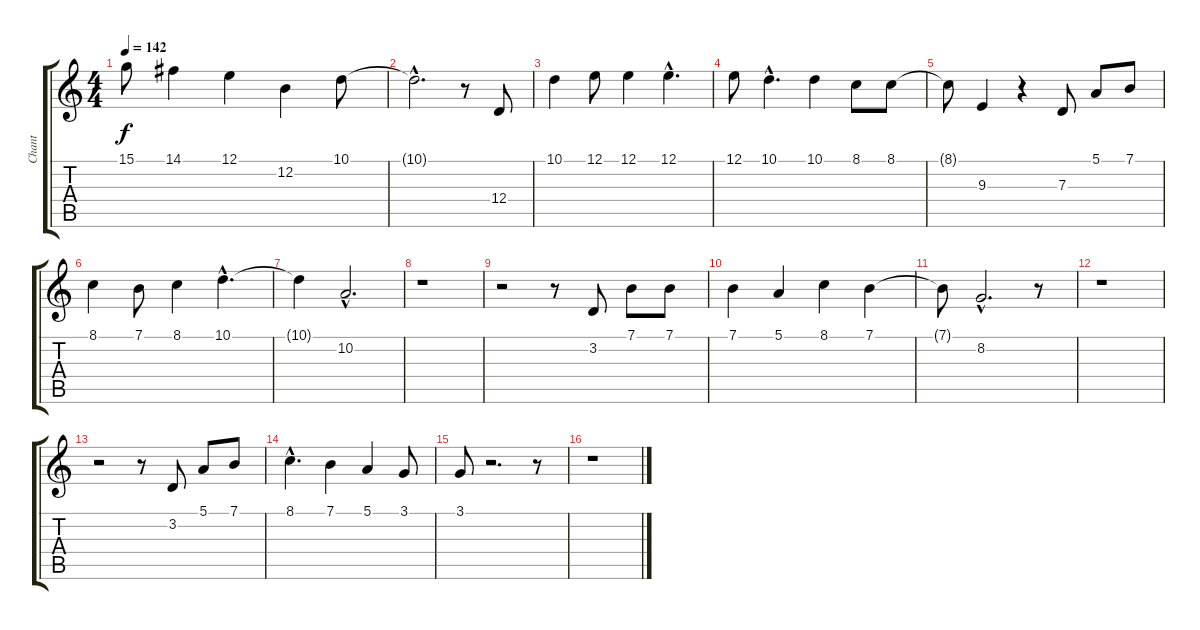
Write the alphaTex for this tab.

\track ("Chant" "Chant") {instrument clarinet}
\staff {score tabs}
\tuning (E4 B3 G3 D3 A2 E2) {hide}
\ts (4 4)
\tempo 142
\clef g2
\ks c
15.1{t}.8{dy f} 14.1.4 12.1.4 12.2.4 10.1.8 |
10.1{hac t}.2{d} r.8 12.4.8 |
10.1.4 12.1.8 12.1.4 12.1{hac}.4{d} |
12.1.8 10.1{hac}.4{d} 10.1.4 8.1.8 8.1.8 |
8.1{t}.8 9.3.4 r.4 7.3.8 5.1.8 7.1.8 |
8.1.4 7.1.8 8.1.4 10.1{hac}.4{d} |
10.1{t}.4 10.2{hac}.2{d} |
r.1 |
r.2 r.8 3.2.8 7.1.8 7.1.8 |
7.1.4 5.1.4 8.1.4 7.1.4 |
7.1{t}.8 8.2{hac}.2{d} r.8 |
r.1 |
r.2 r.8 3.2.8 5.1.8 7.1.8 |
8.1{hac}.4{d} 7.1.4 5.1.4 3.1.8 |
3.1.8 r.2{d} r.8 |
r.1
